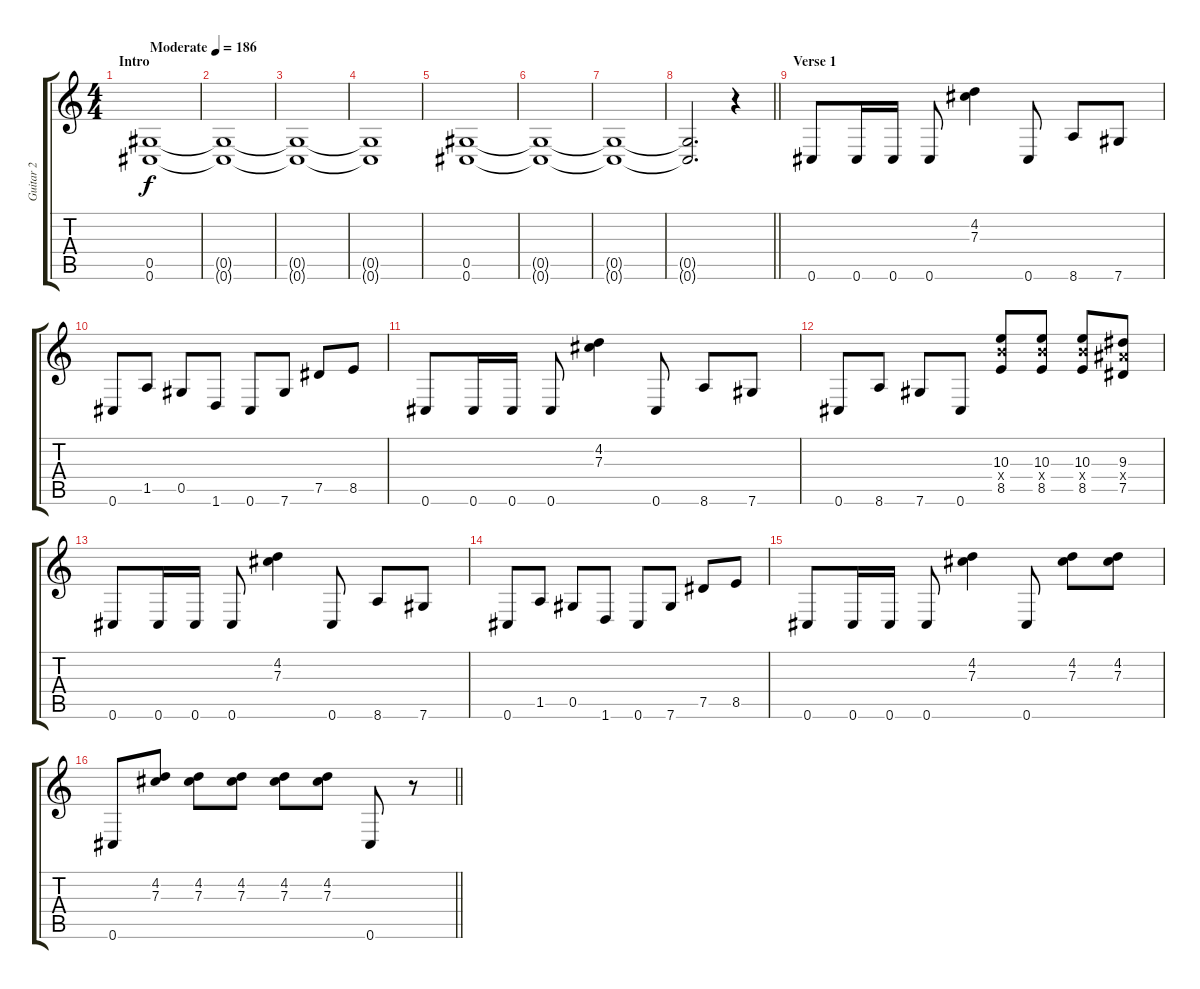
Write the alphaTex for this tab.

\track ("Guitar 2" "Guitar 2") {instrument distortionguitar}
\staff {score tabs}
\tuning (Eb4 Bb3 Gb3 Db3 Ab2 Db2) {hide}
\ts (4 4)
\section ("" "Intro")
\tempo (186 "Moderate")
\clef g2
\ks c
(0.5 0.6).1{dy f instrument distortionguitar} |
(0.5{t} 0.6{t}).1 |
(0.5{t} 0.6{t}).1 |
(0.5{t} 0.6{t}).1 |
(0.5 0.6).1 |
(0.5{t} 0.6{t}).1 |
(0.5{t} 0.6{t}).1 |
\barLineRight lightlight
(0.5{t} 0.6{t}).2{d} r.4 |
\section ("" "Verse 1")
0.6.8 0.6.16 0.6.16 0.6.8 (4.2 7.3).4 0.6.8 8.6.8 7.6.8 |
0.6.8 1.5.8 0.5.8 1.6.8 0.6.8 7.6.8 7.5.8 8.5.8 |
0.6.8 0.6.16 0.6.16 0.6.8 (4.2 7.3).4 0.6.8 8.6.8 7.6.8 |
0.6.8 8.6.8 7.6.8 0.6.8 (10.3 10.4{x} 8.5).8 (10.3 10.4{x} 8.5).8 (10.3 10.4{x} 8.5).8 (9.3 9.4{x} 7.5).8 |
0.6.8 0.6.16 0.6.16 0.6.8 (4.2 7.3).4 0.6.8 8.6.8 7.6.8 |
0.6.8 1.5.8 0.5.8 1.6.8 0.6.8 7.6.8 7.5.8 8.5.8 |
0.6.8 0.6.16 0.6.16 0.6.8 (4.2 7.3).4 0.6.8 (4.2 7.3).8 (4.2 7.3).8 |
\barLineRight lightlight
0.6.8 (4.2 7.3).8 (4.2 7.3).8 (4.2 7.3).8 (4.2 7.3).8 (4.2 7.3).8 0.6.8 r.8
